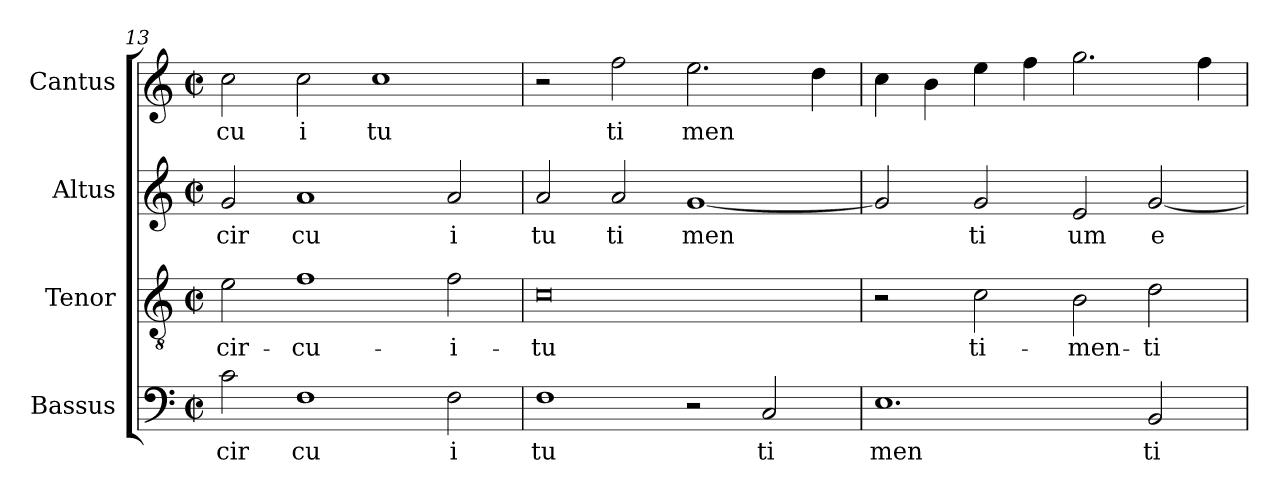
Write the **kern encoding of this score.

**kern	**text	**kern	**text	**kern	**text	**kern	**text
*part4	*part4	*part3	*part3	*part2	*part2	*part1	*part1
*staff4	*staff4	*staff3	*staff3	*staff2	*staff2	*staff1	*staff1
*I"Bassus	*	*I"Tenor	*	*I"Altus	*	*I"Cantus	*
*clefF4	*	*clefGv2	*	*clefG2	*	*clefG2	*
*k[]	*	*k[]	*	*k[]	*	*k[]	*
*C:	*	*C:	*	*C:	*	*C:	*
*M2/2	*	*M2/2	*	*M2/2	*	*M2/2	*
*met(c|)	*	*met(c|)	*	*met(c|)	*	*met(c|)	*
=13	=13	=13	=13	=13	=13	=13	=13
!	!LO:LY:b:cj	!	!LO:LY:b:cj	!	!LO:LY:b:cj	!	!LO:LY:b:cj
2c\	cir	2e\	cir-	2g/	cir	2cc\	cu
!	!LO:LY:b:cj	!	!LO:LY:b:cj	!	!LO:LY:b:cj	!	!LO:LY:b:cj
1F	cu	1f	-cu-	1a	cu	2cc\	i
!	!	!	!	!	!	!	!LO:LY:b:cj
.	.	.	.	.	.	1cc	tu
!	!LO:LY:b:cj	!	!LO:LY:b:cj	!	!LO:LY:b:cj	!	!
2F\	i	2f\	-i-	2a/	i	.	.
=14	=14	=14	=14	=14	=14	=14	=14
!	!LO:LY:b:cj	!	!LO:LY:b:cj	!	!LO:LY:b:cj	!	!
1F	tu	0c	-tu	2a/	tu	2r	.
!	!	!	!	!	!LO:LY:b:cj	!	!LO:LY:b:cj
.	.	.	.	2a/	ti	2ff\	ti
!	!	!	!	!	!LO:LY:b:cj	!	!LO:LY:b:cj
2r	.	.	.	[<1g	men	2.ee\	men
!	!LO:LY:b:cj	!	!	!	!	!	!
2C/	ti	.	.	.	.	.	.
!	!	!	!	!	!	!	!LO:LY:b:cj
.	.	.	.	.	.	4dd\	.
=15	=15	=15	=15	=15	=15	=15	=15
!	!LO:LY:b:cj	!	!	!	!LO:LY:b:cj	!	!LO:LY:b:cj
1.E	men	2r	.	2g/]	.	4cc\	.
!	!	!	!	!	!	!	!LO:LY:b:cj
.	.	.	.	.	.	4b\	.
!	!	!	!LO:LY:b:cj	!	!LO:LY:b:cj	!	!LO:LY:b:cj
.	.	2c\	ti-	2g/	ti	4ee\	.
!	!	!	!	!	!	!	!LO:LY:b:cj
.	.	.	.	.	.	4ff\	.
!	!	!	!LO:LY:b:cj	!	!LO:LY:b:cj	!	!LO:LY:b:cj
.	.	2B\	-men-	2e/	um	2.gg\	.
!	!LO:LY:b:cj	!	!LO:LY:b:cj	!	!LO:LY:b:cj	!	!
2BB/	ti	2d\	-ti-	[<2g/	e	.	.
!	!	!	!	!	!	!	!LO:LY:b:cj
.	.	.	.	.	.	4ff\	.
=	=	=	=	=	=	=	=
*-	*-	*-	*-	*-	*-	*-	*-
